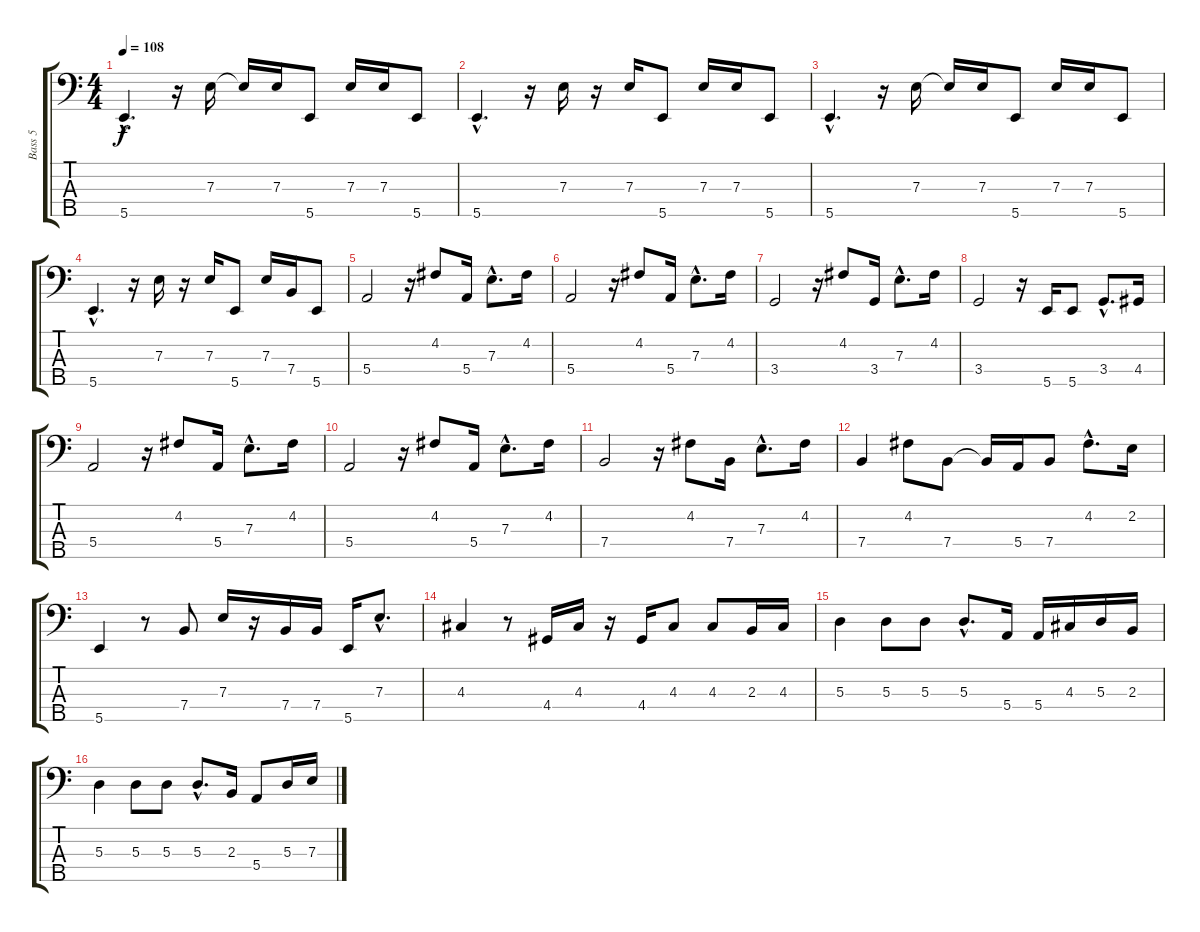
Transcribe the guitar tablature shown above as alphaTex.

\track ("Bass 5" "Bass 5") {instrument electricbassfinger}
\staff {score tabs}
\tuning (G2 D2 A1 E1 B0) {hide}
\ts (4 4)
\tempo 108
\clef f4
\ks c
5.5{hac}.4{d dy f} r.16 7.3.16 7.3{t}.16 7.3.16 5.5.8 7.3.16 7.3.16 5.5.8 |
5.5{hac}.4{d} r.16 7.3.16 r.16 7.3.16 5.5.8 7.3.16 7.3.16 5.5.8 |
5.5{hac}.4{d} r.16 7.3.16 7.3{t}.16 7.3.16 5.5.8 7.3.16 7.3.16 5.5.8 |
5.5{hac}.4{d} r.16 7.3.16 r.16 7.3.16 5.5.8 7.3.16 7.4.16 5.5.8 |
5.4.2 r.16 4.2.8 5.4.16 7.3{hac}.8{d} 4.2.16 |
5.4.2 r.16 4.2.8 5.4.16 7.3{hac}.8{d} 4.2.16 |
3.4.2 r.16 4.2.8 3.4.16 7.3{hac}.8{d} 4.2.16 |
3.4.2 r.16 5.5.16 5.5.8 3.4{hac}.8{d} 4.4.16 |
5.4.2 r.16 4.2.8 5.4.16 7.3{hac}.8{d} 4.2.16 |
5.4.2 r.16 4.2.8 5.4.16 7.3{hac}.8{d} 4.2.16 |
7.4.2 r.16 4.2.8 7.4.16 7.3{hac}.8{d} 4.2.16 |
7.4.4 4.2.8 7.4.8 7.4{t}.16 5.4.16 7.4.8 4.2{hac}.8{d} 2.2.16 |
5.5.4 r.8 7.4.8 7.3.16 r.16 7.4.16 7.4.16 5.5.16 7.3{hac}.8{d} |
4.3.4 r.8 4.4.16 4.3.16 r.16 4.4.16 4.3.8 4.3.8 2.3.16 4.3.16 |
5.3.4 5.3.8 5.3.8 5.3{hac}.8{d} 5.4.16 5.4.16 4.3.16 5.3.16 2.3.16 |
5.3.4 5.3.8 5.3.8 5.3{hac}.8{d} 2.3.16 5.4.8 5.3.16 7.3.16
